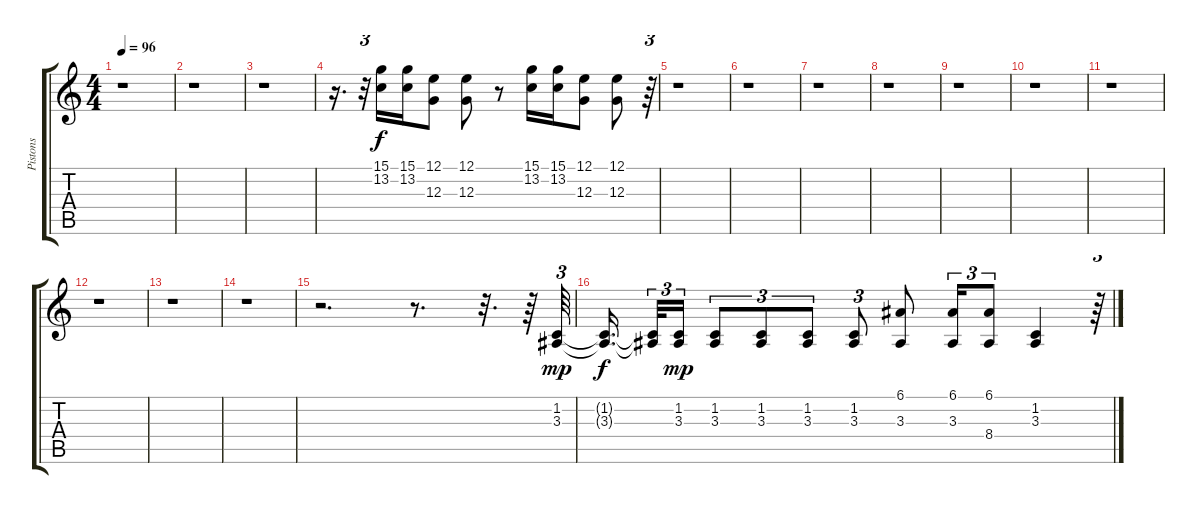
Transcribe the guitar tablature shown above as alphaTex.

\track ("Pistons" "Pistons") {instrument tuba}
\staff {score tabs}
\tuning (E4 B3 G3 D3 A2 E2) {hide}
\ts (4 4)
\tempo 96
\clef g2
\ks c
r.1{dy mf} |
r.1 |
r.1 |
r.16{d} r.32{tu (3 2)} (15.1 13.2).16{dy f} (15.1 13.2).16 (12.1 12.3).8 (12.1 12.3).8 r.8 (15.1 13.2).16 (15.1 13.2).16 (12.1 12.3).8 (12.1 12.3).8 r.64{tu (3 2)} |
r.1 |
r.1 |
r.1 |
r.1 |
r.1 |
r.1 |
r.1 |
r.1 |
r.1 |
r.1 |
r.2{d} r.8{d} r.32{d} r.64 (1.2 3.3).64{tu (3 2) dy mp} |
(1.2{t} 3.3{t}).16{d dy f} (1.2{t} 3.3{t}).32{tu (3 2)} (1.2 3.3).16{tu (3 2) dy mp} (1.2 3.3).8{tu (3 2)} (1.2 3.3).8{tu (3 2)} (1.2 3.3).8{tu (3 2)} (1.2 3.3).8{tu (3 2)} (6.1 3.3).8 (6.1 3.3).16{tu (3 2)} (6.1 8.4).8{tu (3 2)} (1.2 3.3).4 r.64{tu (3 2)}
